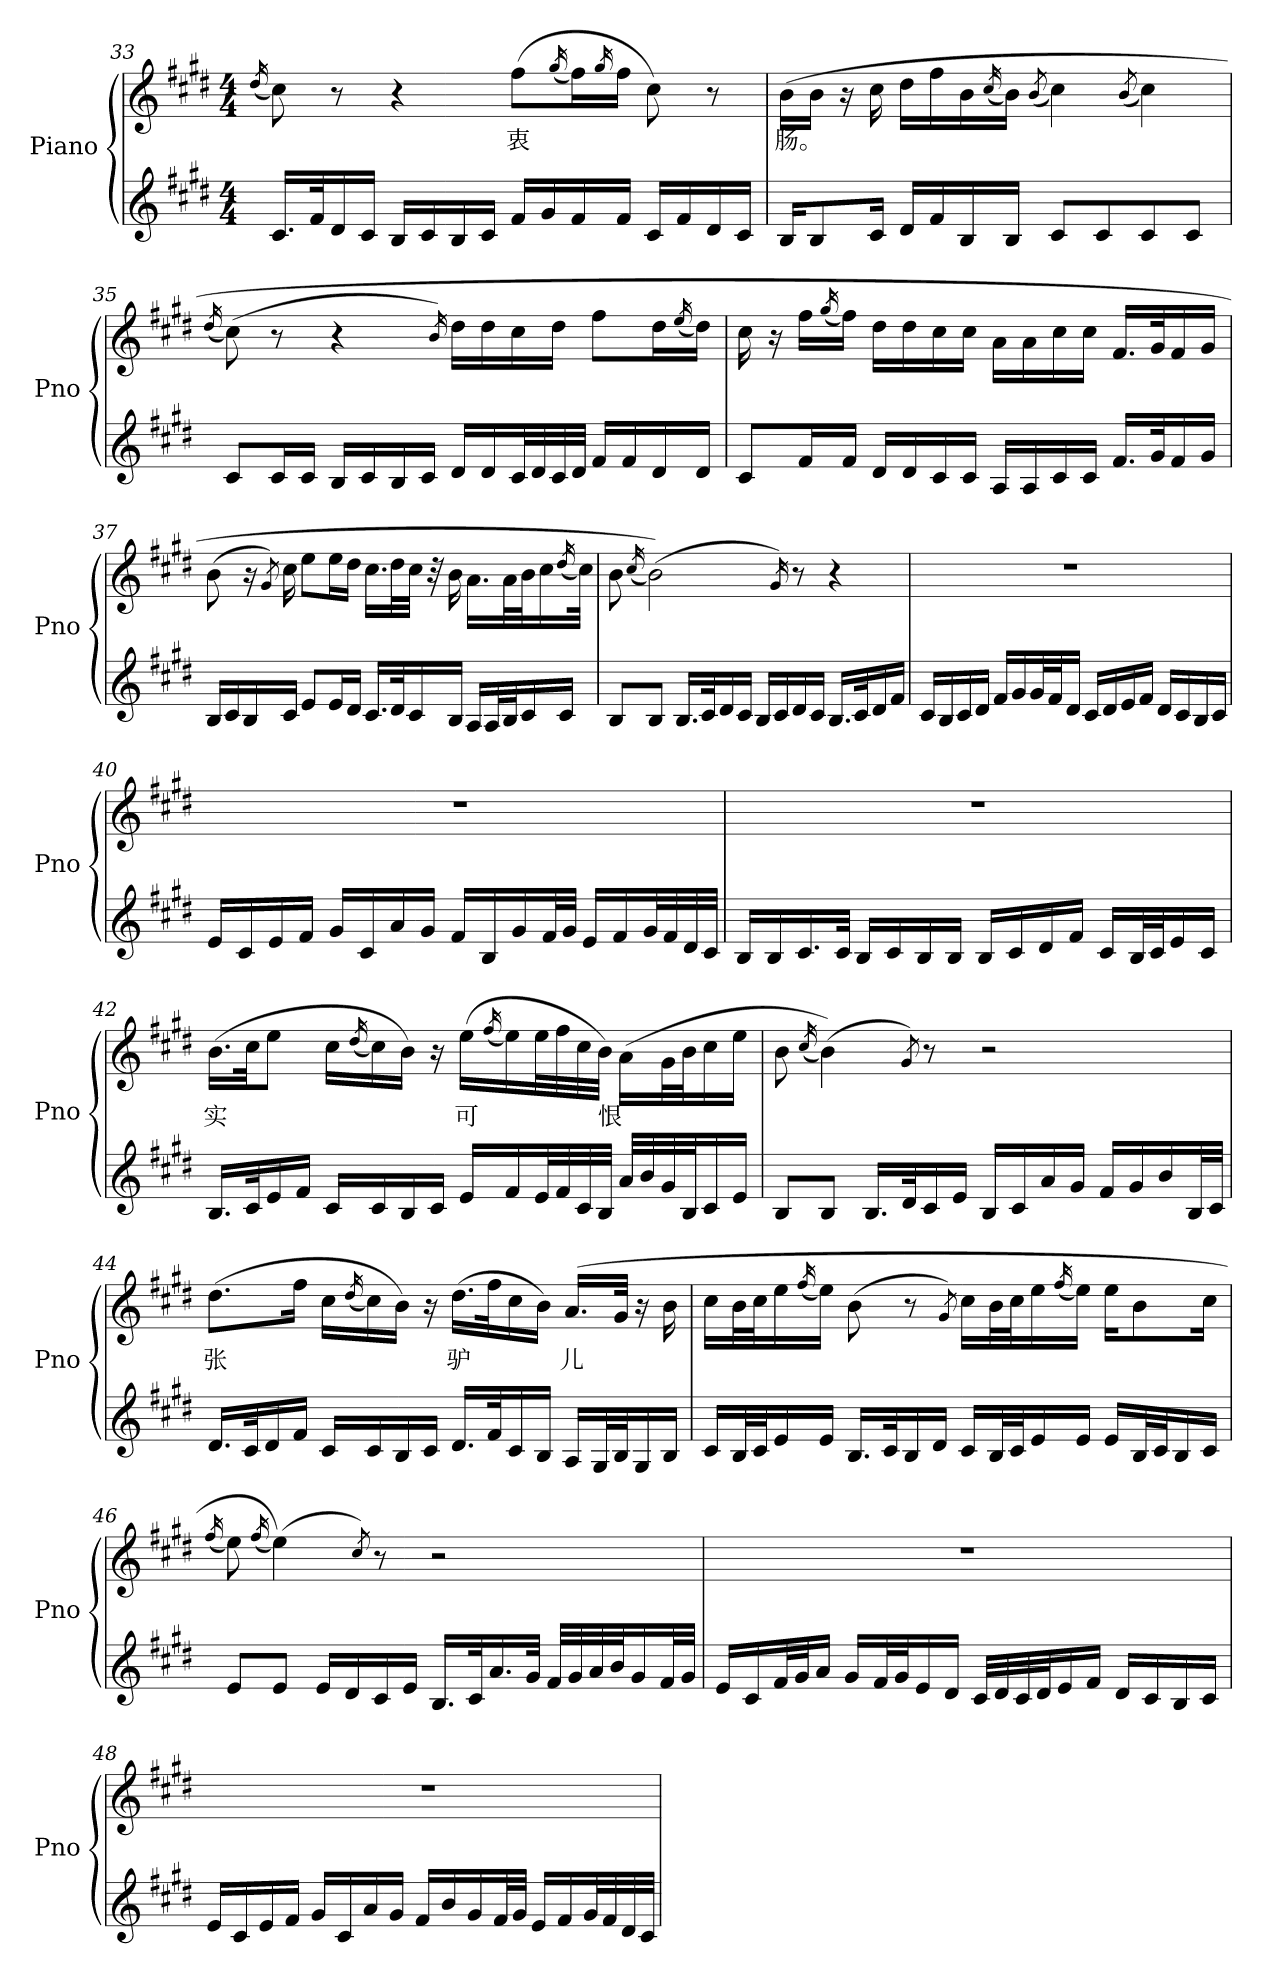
**kern	**kern	**text
*part2	*part1	*part1
*staff2	*staff1	*staff1
*I"Piano	*I"Piano	*
*I'Pno	*I'Pno	*
*clefG2	*clefG2	*
*k[f#c#g#d#]	*k[f#c#g#d#]	*
*M4/4	*M4/4	*
=33	=33	=33
.	(<16qdd#/	.
16.c#/LL	8cc#\)	.
32f#/K	.	.
16d#/	8r	.
16c#/JJ	.	.
16B/LL	4r	.
16c#/	.	.
16B/	.	.
16c#/JJ	.	.
!	!	!LO:LY:b
16f#/LL	(>8ff#\L	衷
16g#/	.	.
.	(<16qgg#/	.
16f#/	16ff#\L)	.
.	16qgg#/	.
16f#/JJ	16ff#\JJ	.
16c#/LL	8cc#\)	.
16f#/	.	.
16d#/	8r	.
16c#/JJ	.	.
!!LO:LB:g=z
=34	=34	=34
!	!	!LO:LY:b
16B/KL	(>16b\LL	肠。
8B/	16b\JJ	.
.	16r	.
16c#/Jk	16cc#\	.
16d#/LL	16dd#\LL	.
16f#/	16ff#\	.
16B/	16b\	.
.	(<16qcc#/	.
16B/JJ	16b\JJ)	.
.	(<8qb/	.
8c#/L	4cc#\)	.
8c#/	.	.
.	(<8qb/	.
8c#/	4cc#\)	.
8c#/J	.	.
=35	=35	=35
.	(<16qdd#/	.
8c#/L	(>8cc#\)	.
16c#/L	8r	.
16c#/JJ	.	.
16B/LL	4r	.
16c#/	.	.
16B/	.	.
16c#/JJ	.	.
.	16qb/)	.
16d#/LL	16dd#\LL	.
16d#/	16dd#\	.
32c#/L	16cc#\	.
32d#/	.	.
32c#/	16dd#\JJ	.
32d#/JJJ	.	.
16f#/LL	8ff#\L	.
16f#/	.	.
16d#/	16dd#\L	.
.	(<16qee/	.
16d#/JJ	16dd#\JJ)	.
!!LO:LB:g=z
=36	=36	=36
8c#/L	16cc#\	.
.	16r	.
16f#/L	16ff#\LL	.
.	(<16qgg#/	.
16f#/JJ	16ff#\JJ)	.
16d#/LL	16dd#\LL	.
16d#/	16dd#\	.
16c#/	16cc#\	.
16c#/JJ	16cc#\JJ	.
16A/LL	16a\LL	.
16A/	16a\	.
16c#/	16cc#\	.
16c#/JJ	16cc#\JJ	.
16.f#/LL	16.f#/LL	.
32g#/K	32g#/K	.
16f#/	16f#/	.
16g#/JJ	16g#/JJ	.
=37	=37	=37
16B/LL	(>8b\	.
16c#/	.	.
16B/	16r	.
.	8qg#/)	.
16c#/JJ	16cc#\	.
8e/L	8ee\L	.
16e/L	16ee\L	.
16d#/JJ	16dd#\JJ	.
16.c#/LL	16.cc#\LL	.
32d#/K	32dd#\L	.
16c#/	32cc#\JJJ	.
.	32r	.
16B/JJ	16b\	.
16A/LL	16.a\LL	.
32A/L	.	.
32B/J	32a\L	.
16c#/	32b\J	.
.	16cc#\	.
16c#/JJ	.	.
.	(<16qdd#/	.
.	32cc#\JJk)	.
!!LO:LB:g=z
=38	=38	=38
8B/L	8b\	.
.	(<16qcc#/	.
8B/J	(>2b\))	.
16.B/LL	.	.
32c#/K	.	.
16d#/	.	.
16c#/JJ	.	.
16B/LL	.	.
16c#/	.	.
.	16qg#/)	.
16d#/	8r	.
16c#/JJ	.	.
16.B/LL	4r	.
32c#/K	.	.
16d#/	.	.
16f#/JJ	.	.
=39	=39	=39
16c#/LL	1r	.
16B/	.	.
16c#/	.	.
16d#/JJ	.	.
16f#/LL	.	.
16g#/	.	.
32g#/L	.	.
32f#/J	.	.
16d#/JJ	.	.
16c#/LL	.	.
16d#/	.	.
16e/	.	.
16f#/JJ	.	.
16d#/LL	.	.
16c#/	.	.
16B/	.	.
16c#/JJ	.	.
!!LO:LB:g=z
=40	=40	=40
16e/LL	1r	.
16c#/	.	.
16e/	.	.
16f#/JJ	.	.
16g#/LL	.	.
16c#/	.	.
16a/	.	.
16g#/JJ	.	.
16f#/LL	.	.
16B/	.	.
16g#/	.	.
32f#/L	.	.
32g#/JJJ	.	.
16e/LL	.	.
16f#/	.	.
32g#/L	.	.
32f#/	.	.
32d#/	.	.
32c#/JJJ	.	.
=41	=41	=41
16B/LL	1r	.
16B/	.	.
16.c#/	.	.
32c#/JJk	.	.
16B/LL	.	.
16c#/	.	.
16B/	.	.
16B/JJ	.	.
16B/LL	.	.
16c#/	.	.
16d#/	.	.
16f#/JJ	.	.
16c#/LL	.	.
32B/L	.	.
32c#/J	.	.
16e/	.	.
16c#/JJ	.	.
!!LO:PB:g=z
=42	=42	=42
!	!	!LO:LY:b
16.B/LL	(>16.b\LL	实
32c#/K	32cc#\JK	.
16e/	8ee\J	.
16f#/JJ	.	.
16c#/LL	16cc#\LL	.
.	(<16qdd#/	.
16c#/	16cc#\)	.
16B/	16b\JJ)	.
16c#/JJ	16r	.
!	!	!LO:LY:b
16e/LL	(>16ee\LL	可
.	(<16qff#/	.
16f#/	16ee\)	.
32e/L	32ee\L	.
32f#/	32ff#\	.
32c#/	32cc#\	.
32B/JJJ	32b\JJJ)	.
!	!	!LO:LY:b
32a/LLL	(>16a\LL	恨
32b/	.	.
32g#/	32g#\L	.
32B/J	32b\J	.
16c#/	16cc#\	.
16e/JJ	16ee\JJ	.
=43	=43	=43
8B/L	8b\	.
.	(<16qcc#/	.
8B/J	(>4b\))	.
16.B/LL	.	.
32d#/K	.	.
.	8qg#/)	.
16c#/	8r	.
16e/JJ	.	.
16B/LL	2r	.
16c#/	.	.
16a/	.	.
16g#/JJ	.	.
16f#/LL	.	.
16g#/	.	.
16b/	.	.
32B/L	.	.
32c#/JJJ	.	.
!!LO:LB:g=z
=44	=44	=44
!	!	!LO:LY:b
16.d#/LL	(>8.dd#\L	张
32c#/K	.	.
16d#/	.	.
16f#/JJ	16ff#\Jk	.
16c#/LL	16cc#\LL	.
.	(<16qdd#/	.
16c#/	16cc#\)	.
16B/	16b\JJ)	.
16c#/JJ	16r	.
!	!	!LO:LY:b
16.d#/LL	(>16.dd#\LL	驴
32f#/K	32ff#\K	.
16c#/	16cc#\	.
16B/JJ	16b\JJ)	.
!	!	!LO:LY:b
16A/LL	(>16.a/LL	儿
32G#/L	.	.
32B/J	32g#/JJk	.
16G#/	16r	.
16B/JJ	16b\	.
!!LO:LB:g=z
=45	=45	=45
16c#/LL	16cc#\LL	.
32B/L	32b\L	.
32c#/J	32cc#\J	.
16e/	16ee\	.
.	(<16qff#/	.
16e/JJ	16ee\JJ)	.
16.B/LL	(>8b\	.
32c#/K	.	.
16B/	8r	.
16d#/JJ	.	.
.	8qg#/)	.
16c#/LL	16cc#\LL	.
32B/L	32b\L	.
32c#/J	32cc#\J	.
16e/	16ee\	.
.	(<16qff#/	.
16e/JJ	16ee\JJ)	.
16e/LL	16ee\KL	.
32B/L	8b\	.
32c#/J	.	.
16B/	.	.
16c#/JJ	16cc#\Jk	.
=46	=46	=46
.	(<16qff#/	.
8e/L	8ee\)	.
.	(<16qff#/	.
8e/J	(>4ee\))	.
16e/LL	.	.
16d#/	.	.
.	8qcc#/)	.
16c#/	8r	.
16e/JJ	.	.
16.B/LL	2r	.
32c#/K	.	.
16.a/	.	.
32g#/JJk	.	.
32f#/LLL	.	.
32g#/	.	.
32a/	.	.
32b/J	.	.
16g#/	.	.
32f#/L	.	.
32g#/JJJ	.	.
!!LO:LB:g=z
=47	=47	=47
16e/LL	1r	.
16c#/	.	.
32f#/L	.	.
32g#/J	.	.
16a/JJ	.	.
16g#/LL	.	.
32f#/L	.	.
32g#/J	.	.
16e/	.	.
16d#/JJ	.	.
32c#/LLL	.	.
32d#/	.	.
32c#/	.	.
32d#/J	.	.
16e/	.	.
16f#/JJ	.	.
16d#/LL	.	.
16c#/	.	.
16B/	.	.
16c#/JJ	.	.
=48	=48	=48
16e/LL	1r	.
16c#/	.	.
16e/	.	.
16f#/JJ	.	.
16g#/LL	.	.
16c#/	.	.
16a/	.	.
16g#/JJ	.	.
16f#/LL	.	.
16b/	.	.
16g#/	.	.
32f#/L	.	.
32g#/JJJ	.	.
16e/LL	.	.
16f#/	.	.
32g#/L	.	.
32f#/	.	.
32d#/	.	.
32c#/JJJ	.	.
=	=	=
*-	*-	*-
